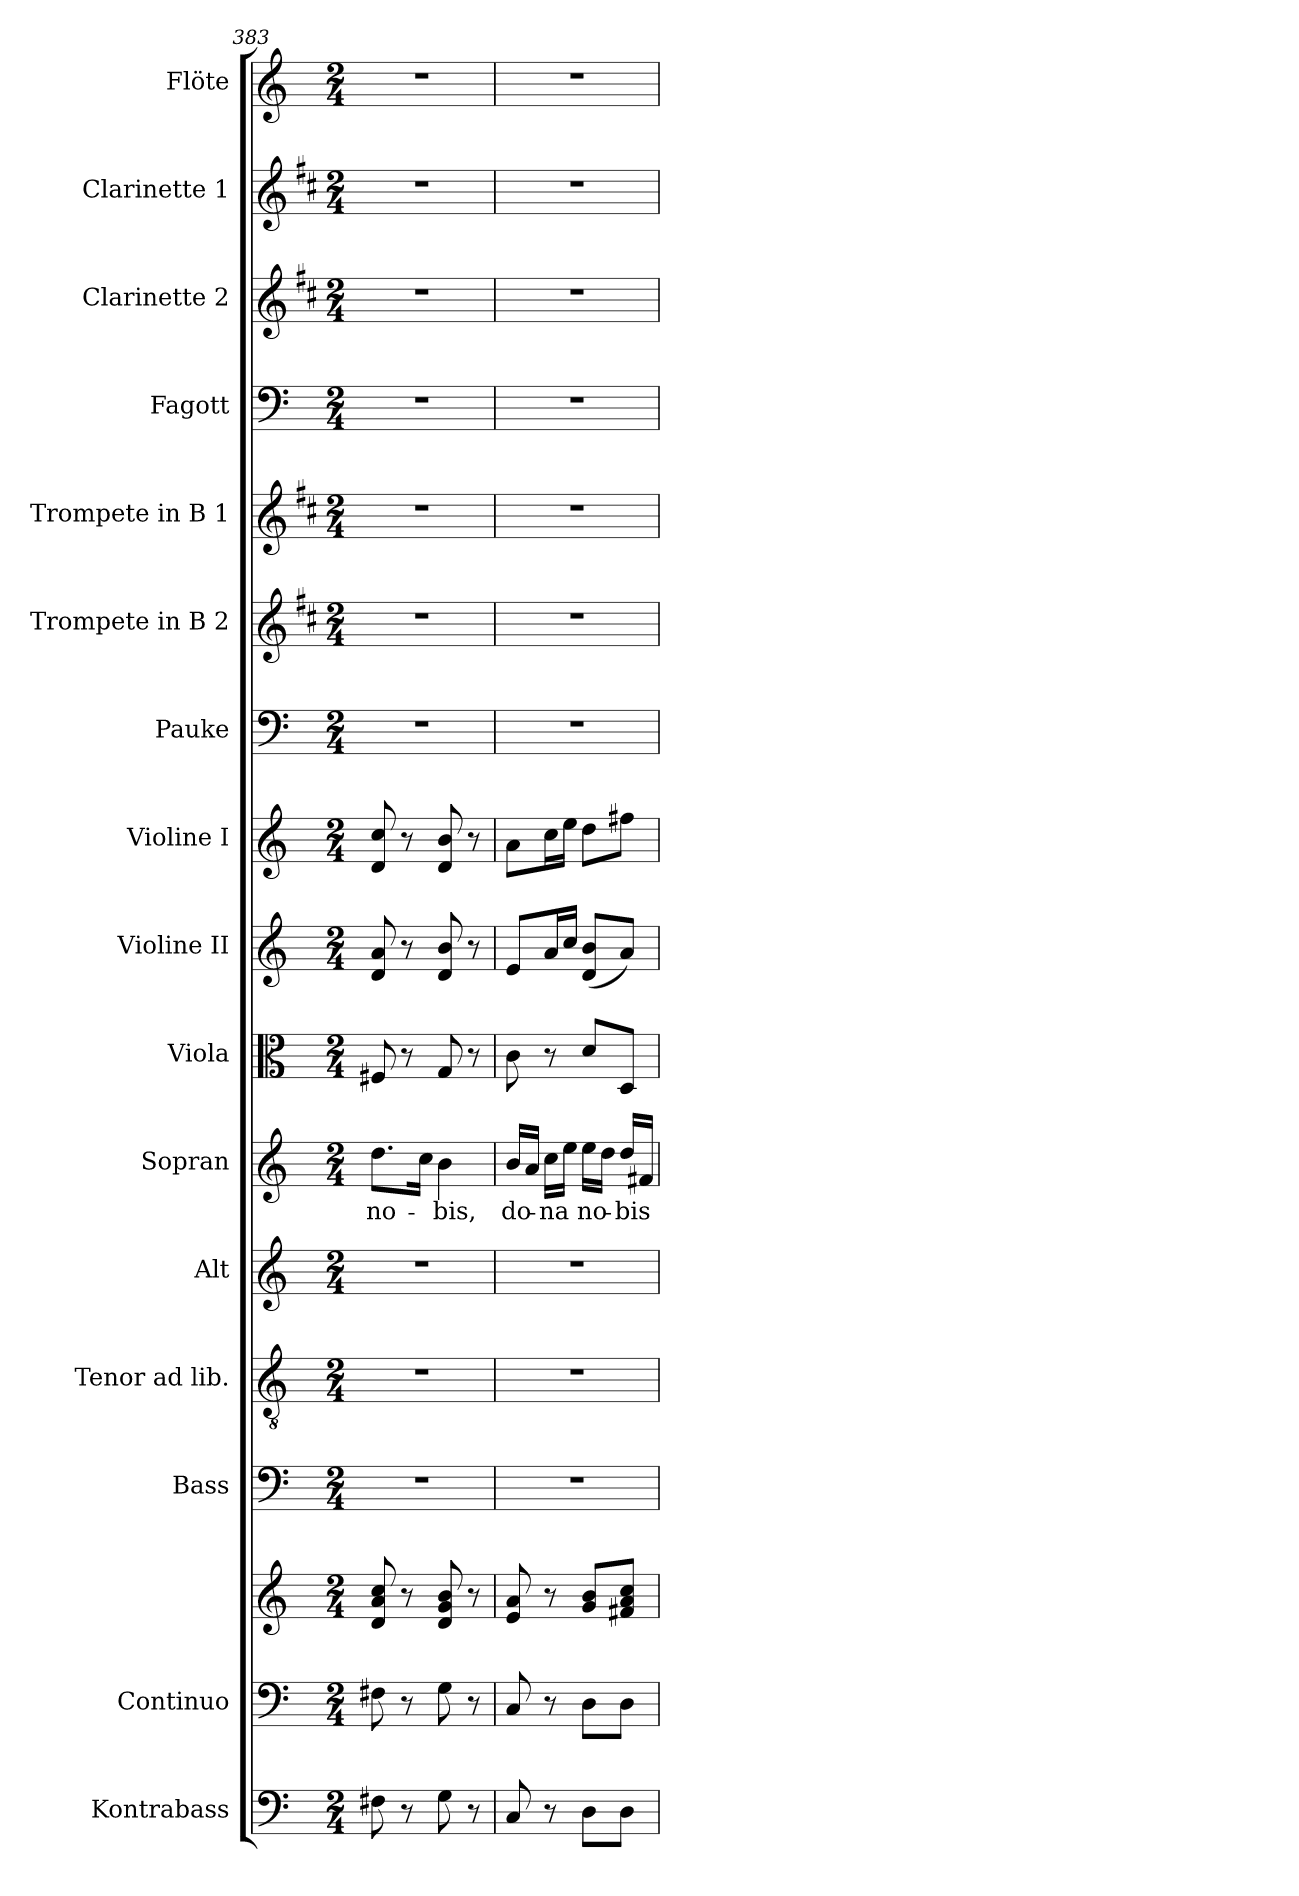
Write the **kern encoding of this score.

**kern	**kern	**kern	**kern	**kern	**kern	**kern	**text	**kern	**kern	**kern	**kern	**kern	**kern	**kern	**kern	**kern	**kern
*part16	*part15	*part15	*part14	*part13	*part12	*part11	*part11	*part10	*part9	*part8	*part7	*part6	*part5	*part4	*part3	*part2	*part1
*staff17	*staff16	*staff15	*staff14	*staff13	*staff12	*staff11	*staff11	*staff10	*staff9	*staff8	*staff7	*staff6	*staff5	*staff4	*staff3	*staff2	*staff1
*I"Kontrabass	*I"Continuo	*	*I"Bass	*I"Tenor ad lib.	*I"Alt	*I"Sopran	*	*I"Viola	*I"Violine II	*I"Violine I	*I"Pauke	*I"Trompete in B 2	*I"Trompete in B 1	*I"Fagott	*I"Clarinette 2	*I"Clarinette 1	*I"Flöte
*I'Kb.	*I'cont.	*	*I'B	*I'T	*I'A	*I'S	*	*I'Vla.	*I'Vl. II	*I'Vl. I	*I'Pk.	*	*	*I'Fg.	*I'Cl. 2	*I'Cl. 1	*I'Fl.
*clefF4	*clefF4	*clefG2	*clefF4	*clefGv2	*clefG2	*clefG2	*	*clefC3	*clefG2	*clefG2	*clefF4	*clefG2	*clefG2	*clefF4	*clefG2	*clefG2	*clefG2
*ITrd7c12	*	*	*	*	*	*	*	*	*	*	*	*ITrd1c2	*ITrd1c2	*	*ITrd1c2	*ITrd1c2	*
*k[]	*k[]	*k[]	*k[]	*k[]	*k[]	*k[]	*	*k[]	*k[]	*k[]	*k[]	*k[]	*k[]	*k[]	*k[]	*k[]	*k[]
*C:	*C:	*C:	*C:	*C:	*C:	*C:	*	*C:	*C:	*C:	*C:	*C:	*C:	*C:	*C:	*C:	*C:
*M2/4	*M2/4	*M2/4	*M2/4	*M2/4	*M2/4	*M2/4	*	*M2/4	*M2/4	*M2/4	*M2/4	*M2/4	*M2/4	*M2/4	*M2/4	*M2/4	*M2/4
=383	=383	=383	=383	=383	=383	=383	=383	=383	=383	=383	=383	=383	=383	=383	=383	=383	=383
!	!	!	!	!	!	!	!LO:LY:b	!	!	!	!	!	!	!	!	!	!
8FF#X\	8F#X\	8d/ 8a/ 8cc/	2r	2r	2r	8.dd\L	no-	8F#X/	8d/ 8a/	8d/ 8cc/	2r	2r	2r	2r	2r	2r	2r
8r	8r	8r	.	.	.	.	.	8r	8r	8r	.	.	.	.	.	.	.
.	.	.	.	.	.	16cc\Jk	.	.	.	.	.	.	.	.	.	.	.
!	!	!	!	!	!	!	!LO:LY:b	!	!	!	!	!	!	!	!	!	!
8GG\	8G\	8d/ 8g/ 8b/	.	.	.	4b\	-bis,	8G/	8d/ 8b/	8d/ 8b/	.	.	.	.	.	.	.
8r	8r	8r	.	.	.	.	.	8r	8r	8r	.	.	.	.	.	.	.
=384	=384	=384	=384	=384	=384	=384	=384	=384	=384	=384	=384	=384	=384	=384	=384	=384	=384
!	!	!	!	!	!	!	!LO:LY:b	!	!	!	!	!	!	!	!	!	!
8CC/	8C/	8e/ 8a/	2r	2r	2r	16b/LL	do-	8c\	8e/L	8a\L	2r	2r	2r	2r	2r	2r	2r
.	.	.	.	.	.	16a/JJ	.	.	.	.	.	.	.	.	.	.	.
!	!	!	!	!	!	!	!LO:LY:b	!	!	!	!	!	!	!	!	!	!
8r	8r	8r	.	.	.	16cc\LL	-na	8r	16a/L	16cc\L	.	.	.	.	.	.	.
.	.	.	.	.	.	16ee\JJ	.	.	16cc/JJ	16ee\JJ	.	.	.	.	.	.	.
!	!	!	!	!	!	!	!LO:LY:b	!	!	!	!	!	!	!	!	!	!
8DD\L	8D\L	8g/ 8b/L	.	.	.	16ee\LL	no-	8d/L	(<8d/ 8b/L	8dd\L	.	.	.	.	.	.	.
.	.	.	.	.	.	16dd\JJ	.	.	.	.	.	.	.	.	.	.	.
!	!	!	!	!	!	!	!LO:LY:b	!	!	!	!	!	!	!	!	!	!
8DD\J	8D\J	8f#X/ 8a/ 8cc/J	.	.	.	16dd/LL	-bis	8D/J	8a/J)	8ff#X\J	.	.	.	.	.	.	.
.	.	.	.	.	.	16f#X/JJ	.	.	.	.	.	.	.	.	.	.	.
=	=	=	=	=	=	=	=	=	=	=	=	=	=	=	=	=	=
*-	*-	*-	*-	*-	*-	*-	*-	*-	*-	*-	*-	*-	*-	*-	*-	*-	*-
